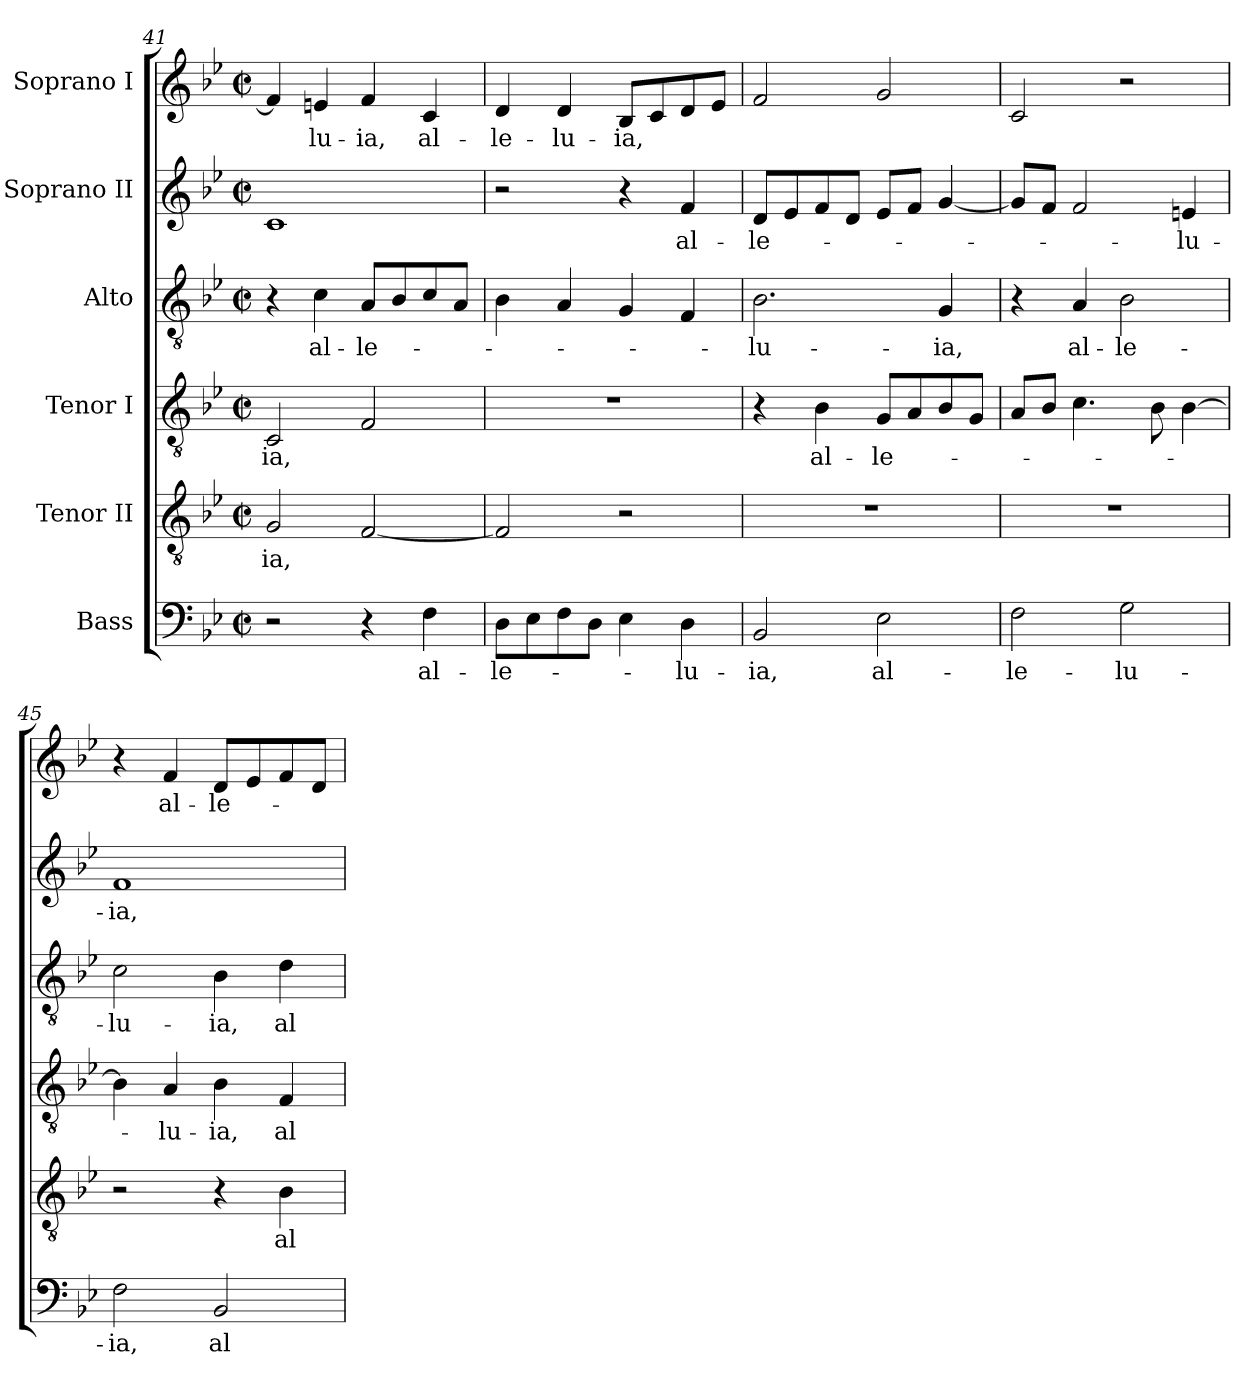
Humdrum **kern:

**kern	**text	**kern	**text	**kern	**text	**kern	**text	**kern	**text	**kern	**text
*part6	*part6	*part5	*part5	*part4	*part4	*part3	*part3	*part2	*part2	*part1	*part1
*staff6	*staff6	*staff5	*staff5	*staff4	*staff4	*staff3	*staff3	*staff2	*staff2	*staff1	*staff1
*I"Bass	*	*I"Tenor II	*	*I"Tenor I	*	*I"Alto	*	*I"Soprano II	*	*I"Soprano I	*
*clefF4	*	*clefGv2	*	*clefGv2	*	*clefGv2	*	*clefG2	*	*clefG2	*
*ITrd7c12	*	*ITrd7c12	*	*ITrd7c12	*	*	*	*	*	*	*
*k[b-e-]	*	*k[b-e-]	*	*k[b-e-]	*	*k[b-e-]	*	*k[b-e-]	*	*k[b-e-]	*
*B-:	*	*B-:	*	*B-:	*	*B-:	*	*B-:	*	*B-:	*
*M2/2	*	*M2/2	*	*M2/2	*	*M2/2	*	*M2/2	*	*M2/2	*
*met(c|)	*	*met(c|)	*	*met(c|)	*	*met(c|)	*	*met(c|)	*	*met(c|)	*
=41	=41	=41	=41	=41	=41	=41	=41	=41	=41	=41	=41
!	!	!	!LO:LY:b:color=#000000	!	!	!	!	!	!	!	!
!	!	!	!	!	!LO:LY:b:color=#000000	!	!	!	!	!	!
2r	.	2GGi/	-ia,	2CCi/	-ia,	4r	.	1ci	.	4fi/]	.
!	!	!	!	!	!	!	!LO:LY:b:color=#000000	!	!	!	!
!	!	!	!	!	!	!	!	!	!	!	!LO:LY:b:color=#000000
.	.	.	.	.	.	4ci\	al-	.	.	4eni/	-lu-
!	!	!	!	!	!	!	!LO:LY:b:color=#000000	!	!	!	!
!	!	!	!	!	!	!	!	!	!	!	!LO:LY:b:color=#000000
4r	.	[<2FFi/	.	2FFi/	.	8Ai/L	-le-	.	.	4fi/	-ia,
.	.	.	.	.	.	8B-i/	.	.	.	.	.
!	!LO:LY:b:color=#000000	!	!	!	!	!	!	!	!	!	!
!	!	!	!	!	!	!	!	!	!	!	!LO:LY:b:color=#000000
4FFi\	al-	.	.	.	.	8ci/	.	.	.	4ci/	al-
.	.	.	.	.	.	8Ai/J	.	.	.	.	.
!!LO:PB:g=z
=42	=42	=42	=42	=42	=42	=42	=42	=42	=42	=42	=42
!	!LO:LY:b:color=#000000	!	!	!	!	!	!	!	!	!	!
!	!	!	!	!	!	!	!	!	!	!	!LO:LY:b:color=#000000
8DDi\L	-le-	2FFi/]	.	1r	.	4B-i\	.	2r	.	4di/	-le-
8EE-i\	.	.	.	.	.	.	.	.	.	.	.
!	!	!	!	!	!	!	!	!	!	!	!LO:LY:b:color=#000000
8FFi\	.	.	.	.	.	4Ai/	.	.	.	4di/	-lu-
8DDi\J	.	.	.	.	.	.	.	.	.	.	.
!	!	!	!	!	!	!	!	!	!	!	!LO:LY:b:color=#000000
4EE-i\	.	2r	.	.	.	4Gi/	.	4r	.	8B-i/L	-ia,
.	.	.	.	.	.	.	.	.	.	8ci/	.
!	!LO:LY:b:color=#000000	!	!	!	!	!	!	!	!	!	!
!	!	!	!	!	!	!	!	!	!LO:LY:b:color=#000000	!	!
4DDi\	-lu-	.	.	.	.	4Fi/	.	4fi/	al-	8di/	.
.	.	.	.	.	.	.	.	.	.	8e-i/J	.
=43	=43	=43	=43	=43	=43	=43	=43	=43	=43	=43	=43
!	!LO:LY:b:color=#000000	!	!	!	!	!	!	!	!	!	!
!	!	!	!	!	!	!	!LO:LY:b:color=#000000	!	!	!	!
!	!	!	!	!	!	!	!	!	!LO:LY:b:color=#000000	!	!
2BBB-i/	-ia,	1r	.	4r	.	2.B-i\	-lu-	8di/L	-le-	2fi/	.
.	.	.	.	.	.	.	.	8e-i/	.	.	.
!	!	!	!	!	!LO:LY:b:color=#000000	!	!	!	!	!	!
.	.	.	.	4BB-i\	al-	.	.	8fi/	.	.	.
.	.	.	.	.	.	.	.	8di/J	.	.	.
!	!LO:LY:b:color=#000000	!	!	!	!	!	!	!	!	!	!
!	!	!	!	!	!LO:LY:b:color=#000000	!	!	!	!	!	!
2EE-i\	al-	.	.	8GGi/L	-le-	.	.	8e-i/L	.	2gi/	.
.	.	.	.	8AAi/	.	.	.	8fi/J	.	.	.
!	!	!	!	!	!	!	!LO:LY:b:color=#000000	!	!	!	!
.	.	.	.	8BB-i/	.	4Gi/	-ia,	[<4gi/	.	.	.
.	.	.	.	8GGi/J	.	.	.	.	.	.	.
=44	=44	=44	=44	=44	=44	=44	=44	=44	=44	=44	=44
!	!LO:LY:b:color=#000000	!	!	!	!	!	!	!	!	!	!
2FFi\	-le-	1r	.	8AAi/L	.	4r	.	8gi/L]	.	2ci/	.
.	.	.	.	8BB-i/J	.	.	.	8fi/J	.	.	.
!	!	!	!	!	!	!	!LO:LY:b:color=#000000	!	!	!	!
.	.	.	.	4.Ci\	.	4Ai/	al-	2fi/	.	.	.
!	!LO:LY:b:color=#000000	!	!	!	!	!	!	!	!	!	!
!	!	!	!	!	!	!	!LO:LY:b:color=#000000	!	!	!	!
2GGi\	-lu-	.	.	.	.	2B-i\	-le-	.	.	2r	.
.	.	.	.	8BB-i\	.	.	.	.	.	.	.
!	!	!	!	!	!	!	!	!	!LO:LY:b:color=#000000	!	!
.	.	.	.	[>4BB-i\	.	.	.	4eni/	-lu-	.	.
=45	=45	=45	=45	=45	=45	=45	=45	=45	=45	=45	=45
!	!LO:LY:b:color=#000000	!	!	!	!	!	!	!	!	!	!
!	!	!	!	!	!	!	!LO:LY:b:color=#000000	!	!	!	!
!	!	!	!	!	!	!	!	!	!LO:LY:b:color=#000000	!	!
2FFi\	-ia,	2r	.	4BB-i\]	.	2ci\	-lu-	1fi	-ia,	4r	.
!	!	!	!	!	!LO:LY:b:color=#000000	!	!	!	!	!	!
!	!	!	!	!	!	!	!	!	!	!	!LO:LY:b:color=#000000
.	.	.	.	4AAi/	-lu-	.	.	.	.	4fi/	al-
!	!LO:LY:b:color=#000000	!	!	!	!	!	!	!	!	!	!
!	!	!	!	!	!LO:LY:b:color=#000000	!	!	!	!	!	!
!	!	!	!	!	!	!	!LO:LY:b:color=#000000	!	!	!	!
!	!	!	!	!	!	!	!	!	!	!	!LO:LY:b:color=#000000
2BBB-i/	al-	4r	.	4BB-i\	-ia,	4B-i\	-ia,	.	.	8di/L	-le-
.	.	.	.	.	.	.	.	.	.	8e-i/	.
!	!	!	!LO:LY:b:color=#000000	!	!	!	!	!	!	!	!
!	!	!	!	!	!LO:LY:b:color=#000000	!	!	!	!	!	!
!	!	!	!	!	!	!	!LO:LY:b:color=#000000	!	!	!	!
.	.	4BB-i\	al-	4FFi/	al-	4di\	al-	.	.	8fi/	.
.	.	.	.	.	.	.	.	.	.	8di/J	.
=	=	=	=	=	=	=	=	=	=	=	=
*-	*-	*-	*-	*-	*-	*-	*-	*-	*-	*-	*-
